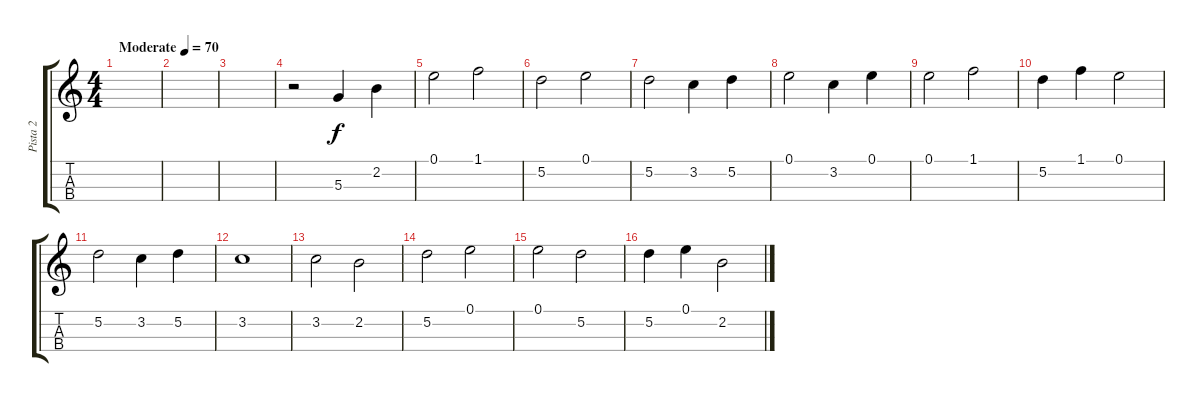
\track ("Pista 2" "Pista 2") {instrument violin}
\staff {score tabs}
\tuning (E5 A4 D4 G3) {hide}
\ts (4 4)
\tempo (70 "Moderate")
\clef g2
\ks c
|
|
|
r.2 5.3.4 2.2.4 |
0.1.2 1.1.2 |
5.2.2 0.1.2 |
5.2.2 3.2.4 5.2.4 |
0.1.2 3.2.4 0.1.4 |
0.1.2 1.1.2 |
5.2.4 1.1.4 0.1.2 |
5.2.2 3.2.4 5.2.4 |
3.2.1 |
3.2.2 2.2.2 |
5.2.2 0.1.2 |
0.1.2 5.2.2 |
5.2.4 0.1.4 2.2.2
